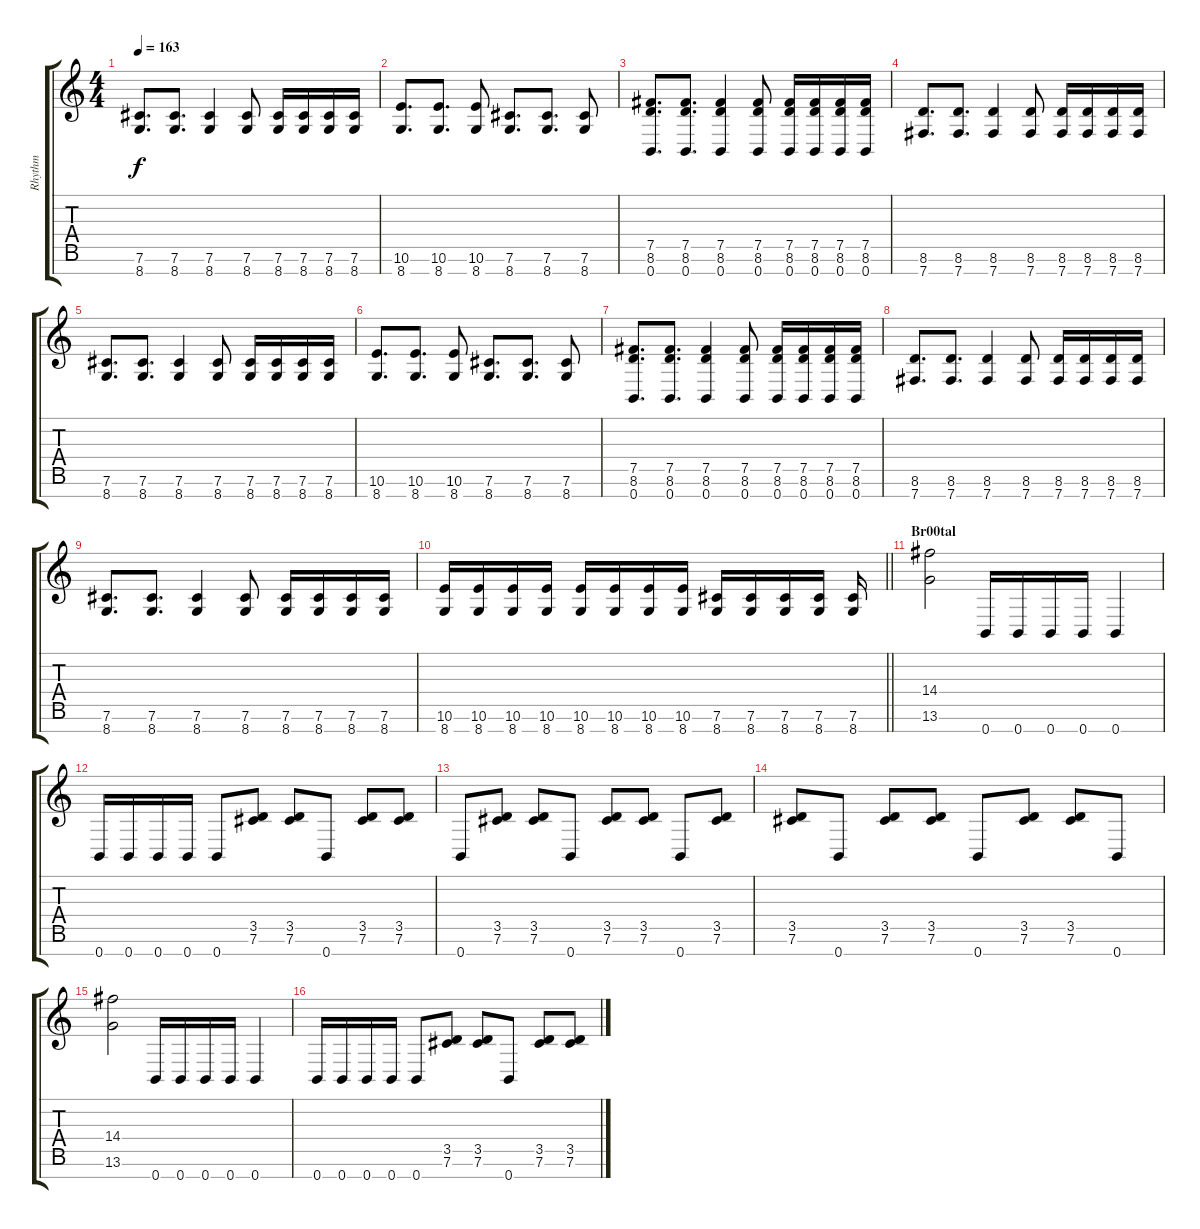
\track ("Rhythm" "Rhythm") {instrument distortionguitar}
\staff {score tabs}
\tuning (Gb4 Db4 Ab3 E3 B2 Gb2 B1) {hide}
\ts (4 4)
\tempo 163
\clef g2
\ks c
(7.6 8.7).8{d dy f} (7.6 8.7).8{d} (7.6 8.7).4 (7.6 8.7).8 (7.6 8.7).16 (7.6 8.7).16 (7.6 8.7).16 (7.6 8.7).16 |
(10.6 8.7).8{d} (10.6 8.7).8{d} (10.6 8.7).8 (7.6 8.7).8{d} (7.6 8.7).8{d} (7.6 8.7).8 |
(7.5 8.6 0.7).8{d} (7.5 8.6 0.7).8{d} (7.5 8.6 0.7).4 (7.5 8.6 0.7).8 (7.5 8.6 0.7).16 (7.5 8.6 0.7).16 (7.5 8.6 0.7).16 (7.5 8.6 0.7).16 |
(8.6 7.7).8{d} (8.6 7.7).8{d} (8.6 7.7).4 (8.6 7.7).8 (8.6 7.7).16 (8.6 7.7).16 (8.6 7.7).16 (8.6 7.7).16 |
(7.6 8.7).8{d} (7.6 8.7).8{d} (7.6 8.7).4 (7.6 8.7).8 (7.6 8.7).16 (7.6 8.7).16 (7.6 8.7).16 (7.6 8.7).16 |
(10.6 8.7).8{d} (10.6 8.7).8{d} (10.6 8.7).8 (7.6 8.7).8{d} (7.6 8.7).8{d} (7.6 8.7).8 |
(7.5 8.6 0.7).8{d} (7.5 8.6 0.7).8{d} (7.5 8.6 0.7).4 (7.5 8.6 0.7).8 (7.5 8.6 0.7).16 (7.5 8.6 0.7).16 (7.5 8.6 0.7).16 (7.5 8.6 0.7).16 |
(8.6 7.7).8{d} (8.6 7.7).8{d} (8.6 7.7).4 (8.6 7.7).8 (8.6 7.7).16 (8.6 7.7).16 (8.6 7.7).16 (8.6 7.7).16 |
(7.6 8.7).8{d} (7.6 8.7).8{d} (7.6 8.7).4 (7.6 8.7).8 (7.6 8.7).16 (7.6 8.7).16 (7.6 8.7).16 (7.6 8.7).16 |
\barLineRight lightlight
(10.6 8.7).16 (10.6 8.7).16 (10.6 8.7).16 (10.6 8.7).16 (10.6 8.7).16 (10.6 8.7).16 (10.6 8.7).16 (10.6 8.7).16 (7.6 8.7).16 (7.6 8.7).16 (7.6 8.7).16 (7.6 8.7).16 (7.6 8.7).16 |
\section ("" "Br00tal")
(14.4 13.6).2 0.7.16 0.7.16 0.7.16 0.7.16 0.7.4 |
0.7.16 0.7.16 0.7.16 0.7.16 0.7.8 (3.5 7.6).8 (3.5 7.6).8 0.7.8 (3.5 7.6).8 (3.5 7.6).8 |
0.7.8 (3.5 7.6).8 (3.5 7.6).8 0.7.8 (3.5 7.6).8 (3.5 7.6).8 0.7.8 (3.5 7.6).8 |
(3.5 7.6).8 0.7.8 (3.5 7.6).8 (3.5 7.6).8 0.7.8 (3.5 7.6).8 (3.5 7.6).8 0.7.8 |
(14.4 13.6).2 0.7.16 0.7.16 0.7.16 0.7.16 0.7.4 |
0.7.16 0.7.16 0.7.16 0.7.16 0.7.8 (3.5 7.6).8 (3.5 7.6).8 0.7.8 (3.5 7.6).8 (3.5 7.6).8
